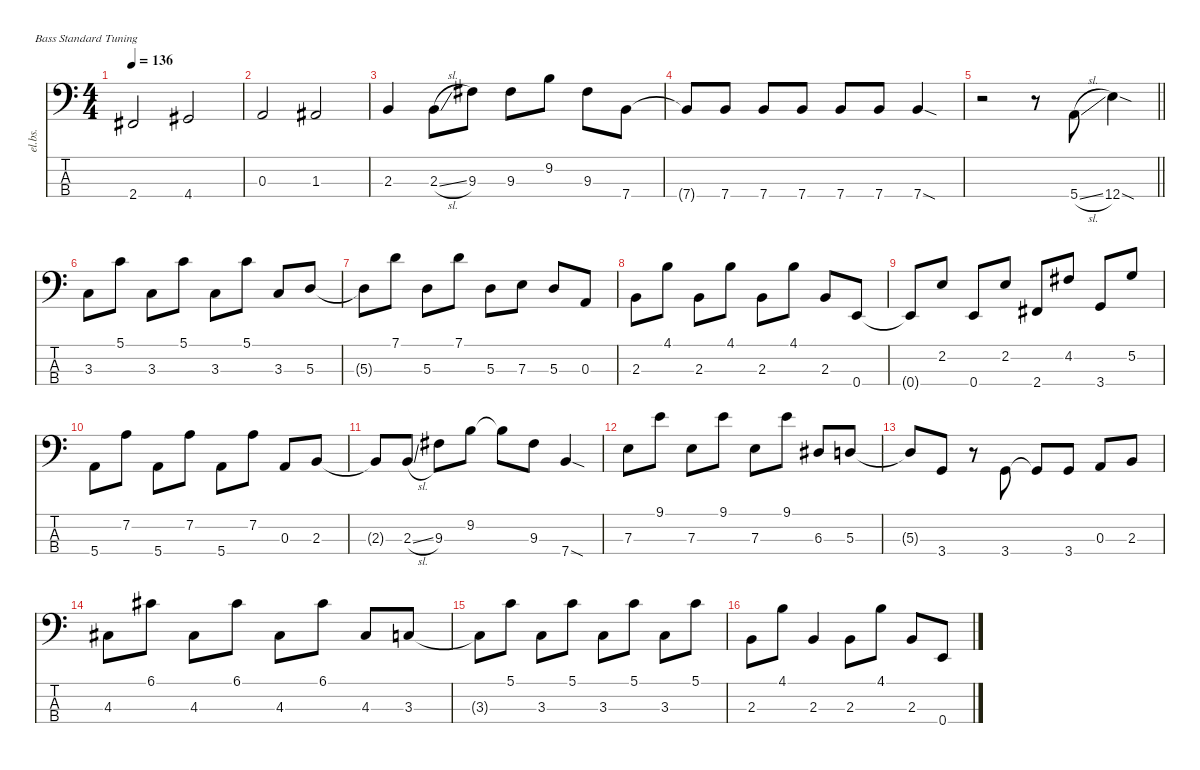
\defaultSystemsLayout 4
\hideDynamics
\bracketExtendMode nobrackets
\track ("Electric Bass" "el.bs.") {instrument electricbassfinger}
\staff {score tabs}
\tuning (G2 D2 A1 E1)
\ts (4 4)
\tempo 136
\clef f4
\ks c
2.4{acc #}.2{dy mf beam Up} 4.4{acc #}.2{beam Up} |
0.3.2{beam Up} 1.3{acc #}.2{beam Up} |
2.3.4{beam Up} 2.3{sl}.8{beam Down} 9.3{acc #}.8{beam Down} 9.3{acc #}.8{beam Down} 9.2.8{beam Down} 9.3{acc #}.8{beam Down} 7.4.8{beam Down} |
7.4{t}.8{beam Up} 7.4.8{beam Up} 7.4.8{beam Up} 7.4.8{beam Up} 7.4.8{beam Up} 7.4.8{beam Up} 7.4{sod}.4{beam Up} |
\barLineRight lightlight
r.2{beam Down} r.8{beam Down} 5.4{sl}.8{beam Up} 12.4{sod}.4{beam Down} |
3.3.8{beam Down} 5.1.8{beam Down} 3.3.8{beam Down} 5.1.8{beam Down} 3.3.8{beam Down} 5.1.8{beam Down} 3.3.8{beam Up} 5.3.8{beam Up} |
5.3{t}.8{beam Down} 7.1.8{beam Down} 5.3.8{beam Down} 7.1.8{beam Down} 5.3.8{beam Down} 7.3.8{beam Down} 5.3.8{beam Up} 0.3.8{beam Up} |
2.3.8{beam Down} 4.1.8{beam Down} 2.3.8{beam Down} 4.1.8{beam Down} 2.3.8{beam Down} 4.1.8{beam Down} 2.3.8{beam Up} 0.4.8{beam Up} |
0.4{t}.8{beam Up} 2.2.8{beam Up} 0.4.8{beam Up} 2.2.8{beam Up} 2.4{acc #}.8{beam Up} 4.2{acc #}.8{beam Up} 3.4.8{beam Up} 5.2.8{beam Up} |
5.4.8{beam Down} 7.2.8{beam Down} 5.4.8{beam Down} 7.2.8{beam Down} 5.4.8{beam Down} 7.2.8{beam Down} 0.3.8{beam Up} 2.3.8{beam Up} |
2.3{t}.8{beam Up} 2.3{sl}.8{beam Up} 9.3{acc #}.8{beam Down} 9.2.8{beam Down} 9.2{t}.8{beam Down} 9.3{acc #}.8{beam Down} 7.4{sod}.4{beam Up} |
7.3.8{beam Down} 9.1.8{beam Down} 7.3.8{beam Down} 9.1.8{beam Down} 7.3.8{beam Down} 9.1.8{beam Down} 6.3{acc #}.8{beam Up} 5.3.8{beam Up} |
5.3{t}.8{beam Up} 3.4.8{beam Up} r.8{beam Down} 3.4.8{beam Up} 3.4{t}.8{beam Up} 3.4.8{beam Up} 0.3.8{beam Up} 2.3.8{beam Up} |
4.3{acc #}.8{beam Down} 6.1{acc #}.8{beam Down} 4.3{acc #}.8{beam Down} 6.1{acc #}.8{beam Down} 4.3{acc #}.8{beam Down} 6.1{acc #}.8{beam Down} 4.3{acc #}.8{beam Up} 3.3.8{beam Up} |
3.3{t}.8{beam Down} 5.1.8{beam Down} 3.3.8{beam Down} 5.1.8{beam Down} 3.3.8{beam Down} 5.1.8{beam Down} 3.3.8{beam Down} 5.1.8{beam Down} |
2.3.8{beam Down} 4.1.8{beam Down} 2.3.4{beam Up} 2.3.8{beam Down} 4.1.8{beam Down} 2.3.8{beam Up} 0.4.8{beam Up}
